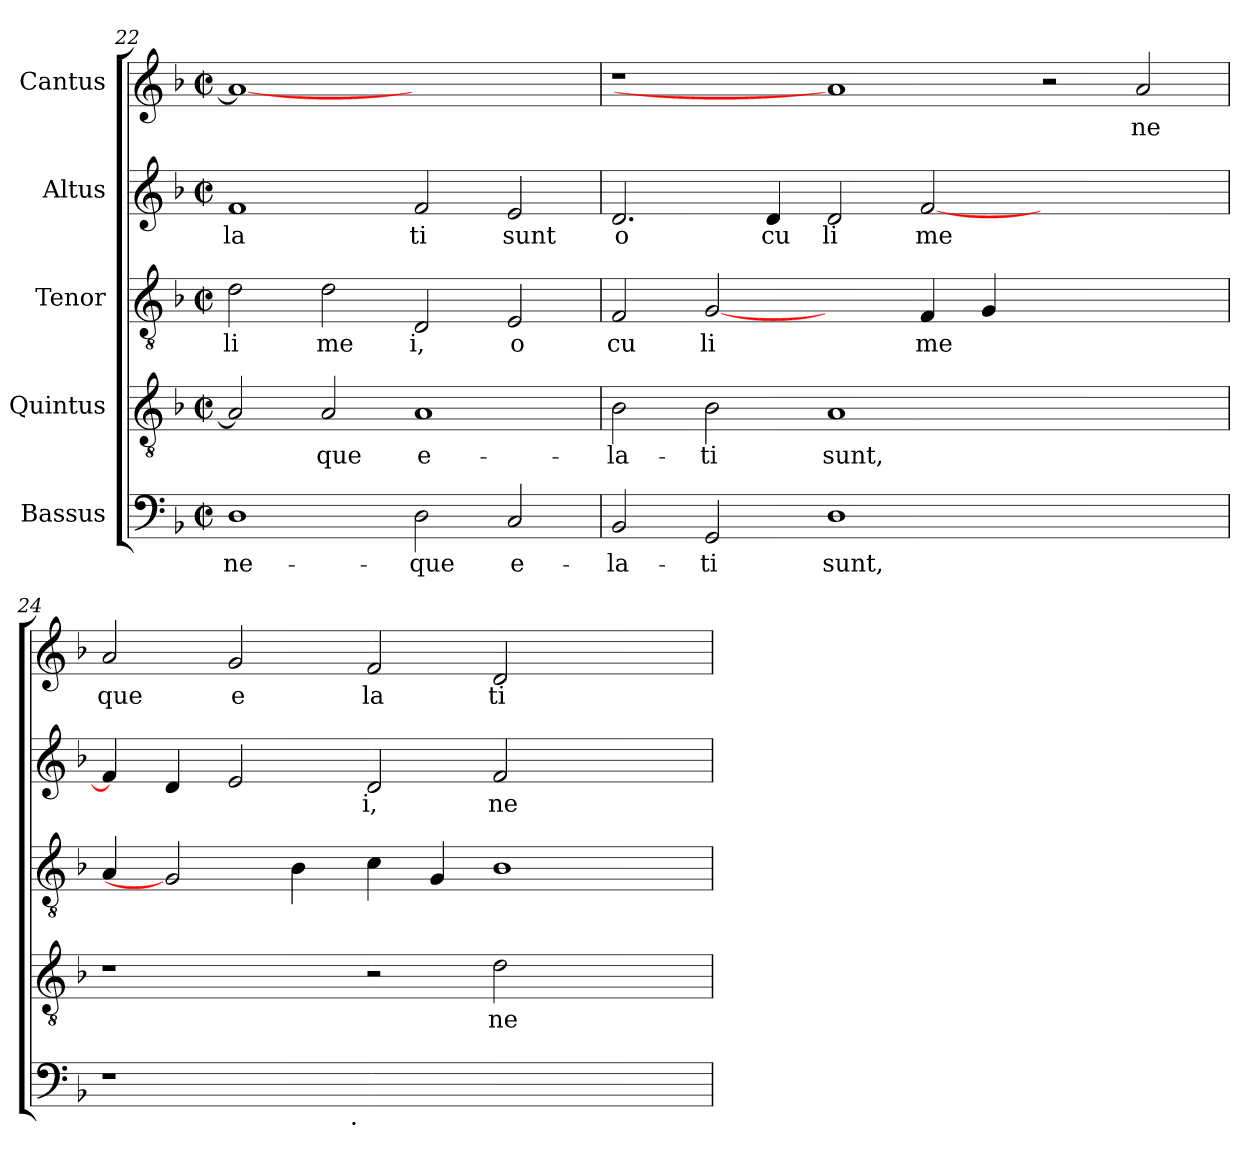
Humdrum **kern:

**kern	**text	**kern	**text	**kern	**text	**kern	**text	**kern	**text
*part5	*part5	*part4	*part4	*part3	*part3	*part2	*part2	*part1	*part1
*staff5	*staff5	*staff4	*staff4	*staff3	*staff3	*staff2	*staff2	*staff1	*staff1
*I"Bassus	*	*I"Quintus	*	*I"Tenor	*	*I"Altus	*	*I"Cantus	*
*clefF4	*	*clefGv2	*	*clefGv2	*	*clefG2	*	*clefG2	*
*k[b-]	*	*k[b-]	*	*k[b-]	*	*k[b-]	*	*k[b-]	*
*F:	*	*F:	*	*F:	*	*F:	*	*F:	*
*M2/2	*	*M2/2	*	*M2/2	*	*M2/2	*	*M2/2	*
*met(c|)	*	*met(c|)	*	*met(c|)	*	*met(c|)	*	*met(c|)	*
=22	=22	=22	=22	=22	=22	=22	=22	=22	=22
!	!LO:LY:b:cj	!	!LO:LY:b:cj	!	!LO:LY:b:cj	!	!LO:LY:b:cj	!	!LO:LY:b:cj
1D	ne-	2A/]	--	2d\	li	1f	la	1a_	.
!	!	!	!LO:LY:b:cj	!	!LO:LY:b:cj	!	!	!	!
.	.	2A/	-que	2d\	me	.	.	.	.
!	!LO:LY:b:cj	!	!LO:LY:b:cj	!	!LO:LY:b:cj	!	!LO:LY:b:cj	!	!
2D\	-que	1A	e-	2D/	i,	2f/	ti	1ryy	.
!	!LO:LY:b:cj	!	!	!	!LO:LY:b:cj	!	!LO:LY:b:cj	!	!
2C/	e-	.	.	2E/	o	2e/	sunt	.	.
=23	=23	=23	=23	=23	=23	=23	=23	=23	=23
!	!LO:LY:b:cj	!	!LO:LY:b:cj	!	!LO:LY:b:cj	!	!LO:LY:b:cj	!	!
2BB-/	-la-	2B-\	-la-	2F/	cu	2.d/	o	1r	.
!	!LO:LY:b:cj	!	!LO:LY:b:cj	!	!LO:LY:b:cj	!	!	!	!
2GG/	-ti	2B-\	-ti	[2G	li	.	.	.	.
!	!	!	!	!	!	!	!LO:LY:b:cj	!	!
.	.	.	.	.	.	4d/	cu	.	.
!	!LO:LY:b:cj	!	!LO:LY:b:cj	!	!	!	!LO:LY:b:cj	!	!
1D	sunt,	1A	sunt,	2ryy	.	2d/	li	1a]	.
!	!	!	!	!	!LO:LY:b:cj	!	!LO:LY:b:cj	!	!
.	.	.	.	4F/	me	[<2f/	me	.	.
!	!	!	!	!	!LO:LY:b:cj	!	!	!	!
.	.	.	.	4G/	.	.	.	.	.
1ryy	.	1ryy	.	1ryy	.	1ryy	.	2r	.
!	!	!	!	!	!	!	!	!	!LO:LY:b:cj
.	.	.	.	.	.	.	.	2a/	ne
=24	=24	=24	=24	=24	=24	=24	=24	=24	=24
!	!	!	!	!	!LO:LY:b:cj	!	!LO:LY:b:cj	!	!LO:LY:b:cj
*^	*	*	*	*	*	*	*	*	*
1r	2ryy	.	1r	.	4A/	.	4f/]	.	2a/	que
!	!	!	!	!	!	!	!	!LO:LY:b:cj	!	!
.	.	.	.	.	2G]	.	4d/	.	.	.
!	!	!	!	!	!	!	!	!LO:LY:b:cj	!	!LO:LY:b:cj
.	4...ryy	.	.	.	.	.	2e/	.	2g/	e
!	!	!	!	!	!	!LO:LY:b:cj	!	!	!	!
.	.	.	.	.	4B-\	.	.	.	.	.
!	!LO:TX:b:t=.	!	!	!	!	!	!	!	!	!
.	1ryy	.	.	.	.	.	.	.	.	.
!	!	!	!	!	!	!LO:LY:b:cj	!	!LO:LY:b:cj	!	!LO:LY:b:cj
1.ryy	.	.	2r	.	4c\	.	2d/	i,	2f/	la
!	!	!	!	!	!	!LO:LY:b:cj	!	!	!	!
.	.	.	.	.	4G/	.	.	.	.	.
!	!	!	!	!LO:LY:b:cj	!	!LO:LY:b:cj	!	!LO:LY:b:cj	!	!LO:LY:b:cj
.	.	.	2d\	ne-	1B-	.	2f/	ne	2d/	ti
.	2ryy	.	.	.	.	.	.	.	.	.
.	.	.	2ryy	.	.	.	2ryy	.	2ryy	.
.	32ryy	.	.	.	.	.	.	.	.	.
*v	*v	*	*	*	*	*	*	*	*	*
=	=	=	=	=	=	=	=	=	=
*-	*-	*-	*-	*-	*-	*-	*-	*-	*-
